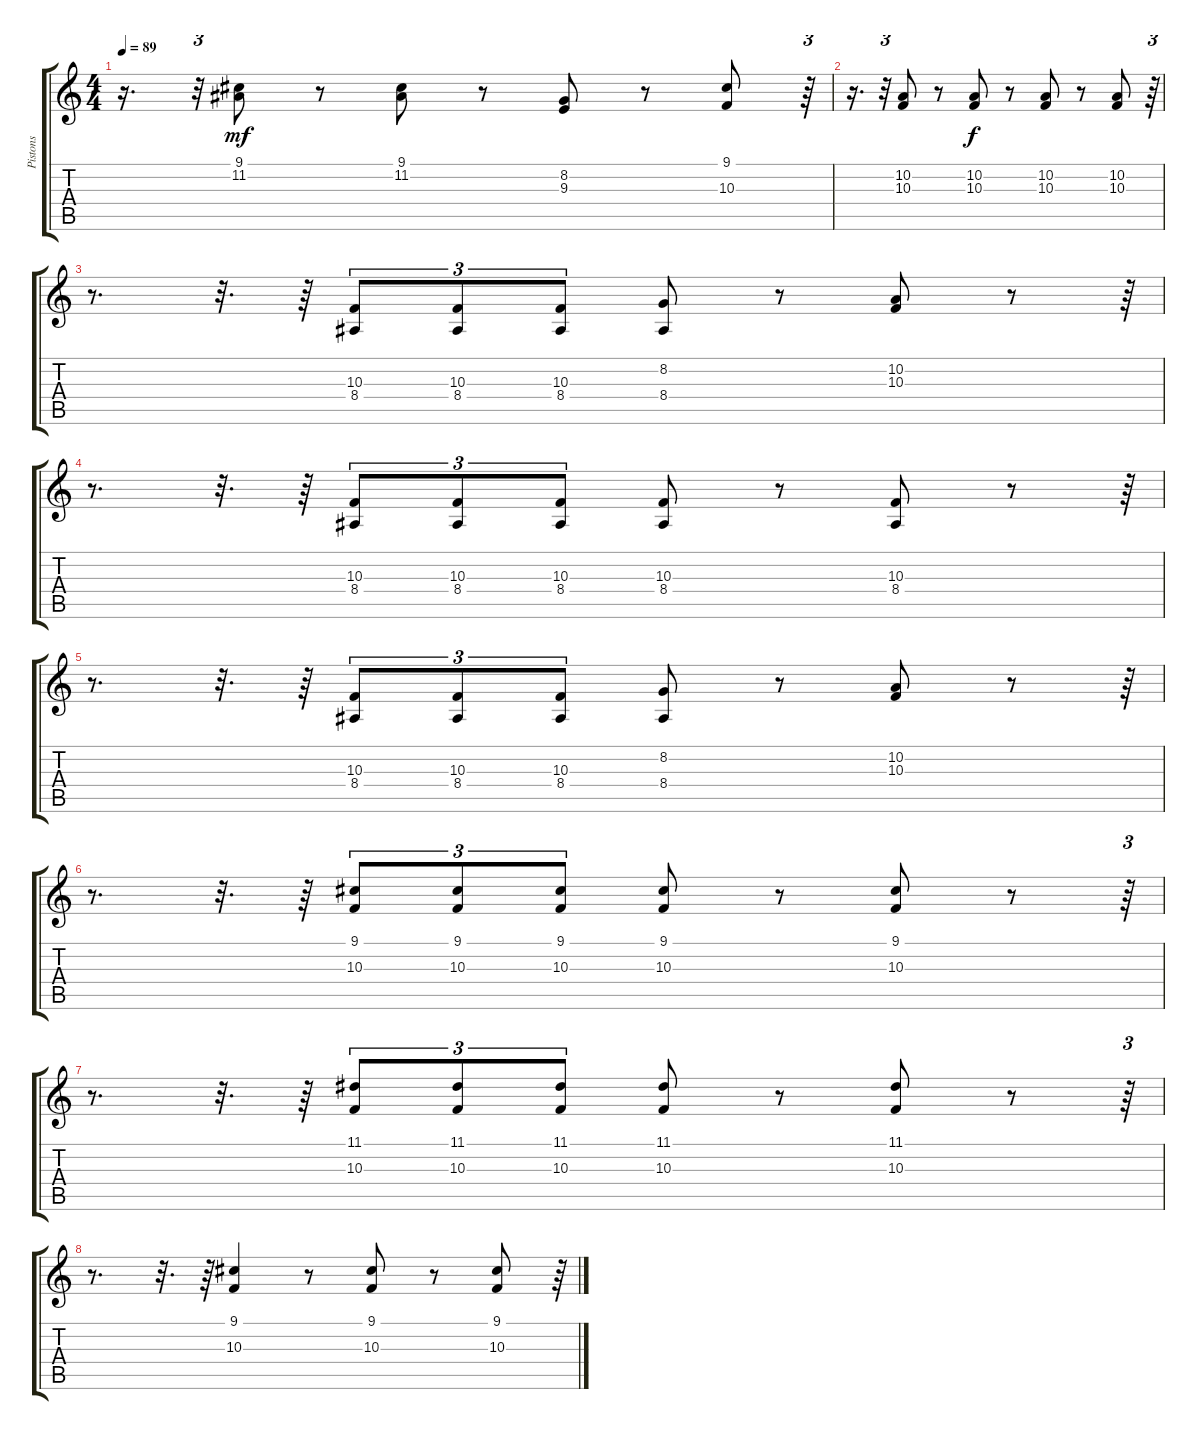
\track ("Pistons" "Pistons") {instrument tuba}
\staff {score tabs}
\tuning (E4 B3 G3 D3 A2 E2) {hide}
\ts (4 4)
\tempo 89
\clef g2
\ks c
r.16{d dy mf} r.32{tu (3 2)} (9.1 11.2).8 r.8 (9.1 11.2).8 r.8 (8.2 9.3).8 r.8 (9.1 10.3).8 r.64{tu (3 2)} |
r.16{d} r.32{tu (3 2)} (10.2 10.3).8 r.8 (10.2 10.3).8{dy f} r.8 (10.2 10.3).8 r.8 (10.2 10.3).8 r.64{tu (3 2)} |
r.8{d} r.32{d} r.64 (10.3 8.4).8{tu (3 2)} (10.3 8.4).8{tu (3 2)} (10.3 8.4).8{tu (3 2)} (8.2 8.4).8 r.8 (10.2 10.3).8 r.8 r.64{tu (3 2)} |
r.8{d} r.32{d} r.64 (10.3 8.4).8{tu (3 2)} (10.3 8.4).8{tu (3 2)} (10.3 8.4).8{tu (3 2)} (10.3 8.4).8 r.8 (10.3 8.4).8 r.8 r.64{tu (3 2)} |
r.8{d} r.32{d} r.64 (10.3 8.4).8{tu (3 2)} (10.3 8.4).8{tu (3 2)} (10.3 8.4).8{tu (3 2)} (8.2 8.4).8 r.8 (10.2 10.3).8 r.8 r.64{tu (3 2)} |
r.8{d} r.32{d} r.64 (9.1 10.3).8{tu (3 2)} (9.1 10.3).8{tu (3 2)} (9.1 10.3).8{tu (3 2)} (9.1 10.3).8 r.8 (9.1 10.3).8 r.8 r.64{tu (3 2)} |
r.8{d} r.32{d} r.64 (11.1 10.3).8{tu (3 2)} (11.1 10.3).8{tu (3 2)} (11.1 10.3).8{tu (3 2)} (11.1 10.3).8 r.8 (11.1 10.3).8 r.8 r.64{tu (3 2)} |
r.8{d} r.32{d} r.64 (9.1 10.3).4 r.8 (9.1 10.3).8 r.8 (9.1 10.3).8 r.64{tu (3 2)}
